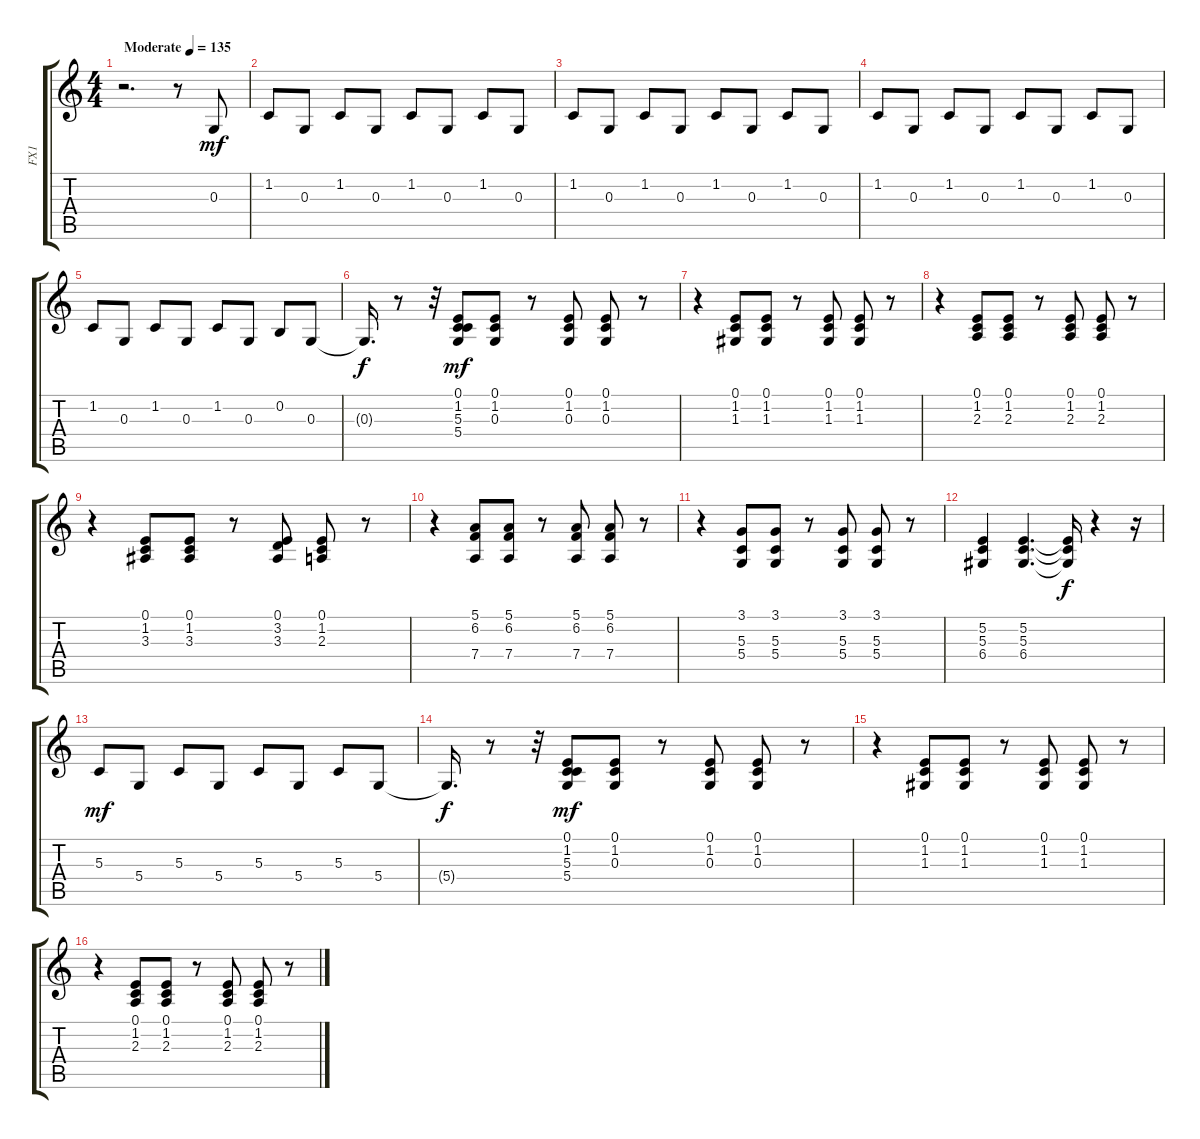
\track ("FX1" "FX1") {instrument lead5charang}
\staff {score tabs}
\tuning (E4 B3 G3 D3 A2 E2) {hide}
\ts (4 4)
\tempo (135 "Moderate")
\clef g2
\ks c
r.2{d dy mf instrument lead5charang} r.8 0.3.8{volume 15} |
1.2.8 0.3.8 1.2.8 0.3.8 1.2.8 0.3.8 1.2.8 0.3.8 |
1.2.8 0.3.8 1.2.8 0.3.8 1.2.8 0.3.8 1.2.8 0.3.8 |
1.2.8 0.3.8 1.2.8 0.3.8 1.2.8 0.3.8 1.2.8 0.3.8 |
1.2.8 0.3.8 1.2.8 0.3.8 1.2.8 0.3.8 0.2.8 0.3.8 |
0.3{t}.16{d dy f} r.8 r.32 (0.1 1.2 5.3 5.4).8{dy mf volume 9} (0.1 1.2 0.3).8 r.8 (0.1 1.2 0.3).8 (0.1 1.2 0.3).8 r.8 |
r.4 (0.1 1.2 1.3).8 (0.1 1.2 1.3).8 r.8 (0.1 1.2 1.3).8 (0.1 1.2 1.3).8 r.8 |
r.4 (0.1 1.2 2.3).8 (0.1 1.2 2.3).8 r.8 (0.1 1.2 2.3).8 (0.1 1.2 2.3).8 r.8 |
r.4 (0.1 1.2 3.3).8 (0.1 1.2 3.3).8 r.8 (0.1 3.2 3.3).8 (0.1 1.2 2.3).8 r.8 |
r.4 (5.1 6.2 7.4).8 (5.1 6.2 7.4).8 r.8 (5.1 6.2 7.4).8 (5.1 6.2 7.4).8 r.8 |
r.4 (3.1 5.3 5.4).8 (3.1 5.3 5.4).8 r.8 (3.1 5.3 5.4).8 (3.1 5.3 5.4).8 r.8 |
(5.2 5.3 6.4).4 (5.2 5.3 6.4).4{d} (5.2{t} 5.3{t} 6.4{t}).16{dy f} r.4 r.16 |
5.3.8{dy mf volume 16} 5.4.8 5.3.8 5.4.8 5.3.8 5.4.8 5.3.8 5.4.8 |
5.4{t}.16{d dy f} r.8 r.32 (0.1 1.2 5.3 5.4).8{dy mf volume 9} (0.1 1.2 0.3).8 r.8 (0.1 1.2 0.3).8 (0.1 1.2 0.3).8 r.8 |
r.4 (0.1 1.2 1.3).8 (0.1 1.2 1.3).8 r.8 (0.1 1.2 1.3).8 (0.1 1.2 1.3).8 r.8 |
r.4 (0.1 1.2 2.3).8 (0.1 1.2 2.3).8 r.8 (0.1 1.2 2.3).8 (0.1 1.2 2.3).8 r.8
